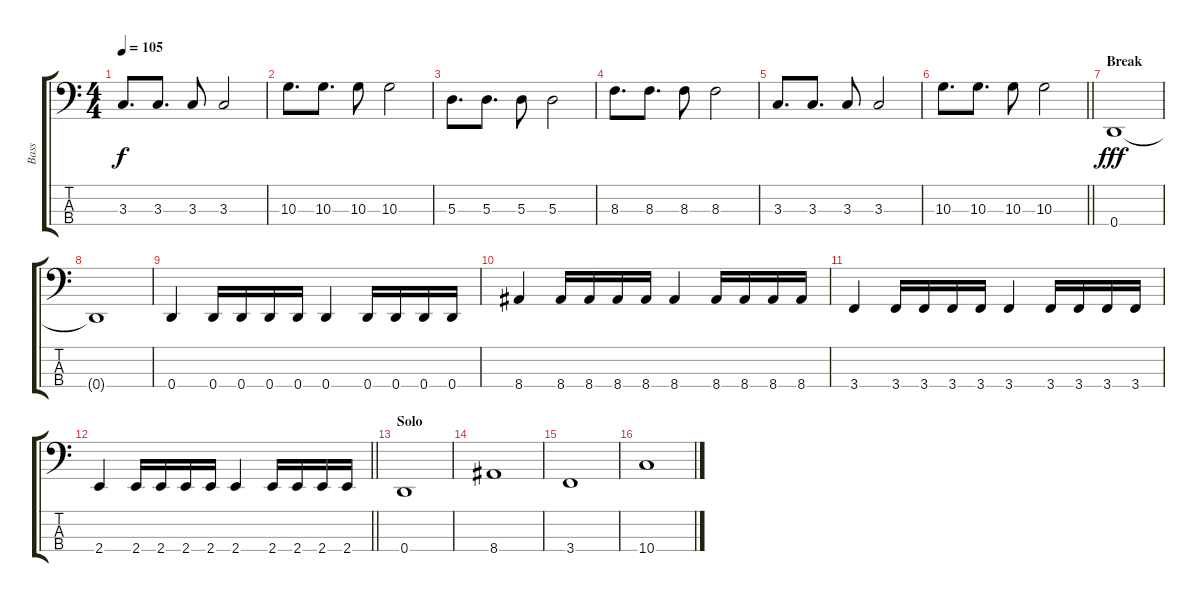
\track ("Bass" "Bass") {instrument electricbasspick}
\staff {score tabs}
\tuning (G2 D2 A1 D1) {hide}
\ts (4 4)
\tempo 105
\clef f4
\ks c
3.3.8{d dy f} 3.3.8{d} 3.3.8 3.3.2 |
10.3.8{d} 10.3.8{d} 10.3.8 10.3.2 |
5.3.8{d} 5.3.8{d} 5.3.8 5.3.2 |
8.3.8{d} 8.3.8{d} 8.3.8 8.3.2 |
3.3.8{d} 3.3.8{d} 3.3.8 3.3.2 |
\barLineRight lightlight
10.3.8{d} 10.3.8{d} 10.3.8 10.3.2 |
\section ("" "Break")
0.4.1{dy fff} |
0.4{t}.1 |
0.4.4 0.4.16 0.4.16 0.4.16 0.4.16 0.4.4 0.4.16 0.4.16 0.4.16 0.4.16 |
8.4.4 8.4.16 8.4.16 8.4.16 8.4.16 8.4.4 8.4.16 8.4.16 8.4.16 8.4.16 |
3.4.4 3.4.16 3.4.16 3.4.16 3.4.16 3.4.4 3.4.16 3.4.16 3.4.16 3.4.16 |
\barLineRight lightlight
2.4.4 2.4.16 2.4.16 2.4.16 2.4.16 2.4.4 2.4.16 2.4.16 2.4.16 2.4.16 |
\section ("" "Solo")
0.4.1 |
8.4.1 |
3.4.1 |
10.4.1
